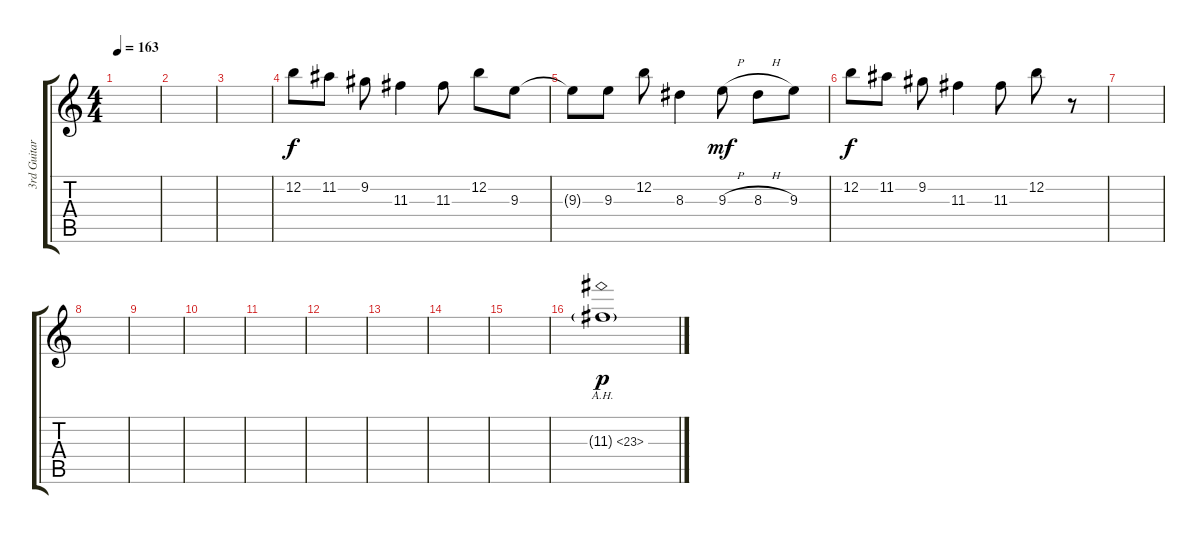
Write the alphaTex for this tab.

\track ("" "3rd Guitar") {instrument distortionguitar}
\staff {score tabs}
\tuning (E4 B3 G3 D3 A2 E2) {hide}
\ts (4 4)
\tempo 163
\clef g2
\ks c
|
|
|
12.2.8 11.2.8 9.2.8 11.3.4 11.3.8 12.2.8 9.3.8 |
9.3{t}.8 9.3.8 12.2.8 8.3.4 9.3{h}.8{dy mf} 8.3{h}.8 9.3.8 |
12.2.8{dy f} 11.2.8 9.2.8 11.3.4 11.3.8 12.2.8 r.8 |
|
|
|
|
|
|
|
|
|
11.3{ah 12 g}.1{dy p}
